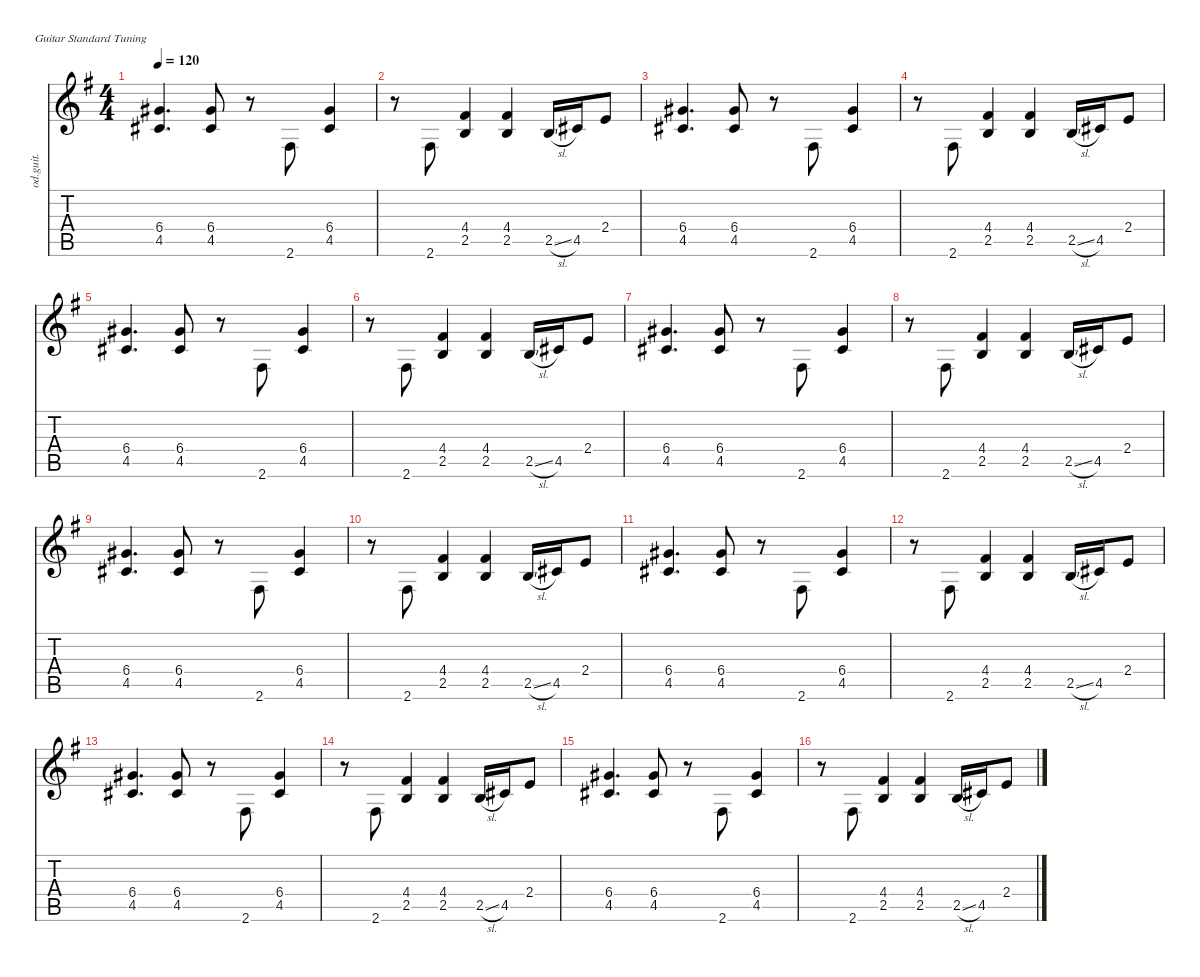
\defaultSystemsLayout 4
\hideDynamics
\bracketExtendMode nobrackets
\track ("Guitar 1 (Tony Iommi)" "od.guit.") {instrument overdrivenguitar}
\staff {score tabs}
\tuning (E4 B3 G3 D3 A2 E2)
\ts (4 4)
\tempo 120
\clef g2
\ks g
(6.4{acc #} 4.5{acc #}).4{d dy f beam Up} (6.4{acc #} 4.5{acc #}).8{beam Up} r.8{beam Down} 2.6{acc #}.8{beam Up} (6.4{acc #} 4.5{acc #}).4{beam Up} |
r.8{beam Down} 2.6{acc #}.8{beam Up} (4.4{acc #} 2.5{acc forcenatural}).4{beam Up} (4.4{acc #} 2.5{acc forcenatural}).4{beam Up} 2.5{sl acc forcenatural}.16{beam Up} 4.5{acc #}.16{beam Up} 2.4{acc forcenatural}.8{beam Up} |
(6.4{acc #} 4.5{acc #}).4{d beam Up} (6.4{acc #} 4.5{acc #}).8{beam Up} r.8{beam Down} 2.6{acc #}.8{beam Up} (6.4{acc #} 4.5{acc #}).4{beam Up} |
r.8{beam Down} 2.6{acc #}.8{beam Up} (4.4{acc #} 2.5{acc forcenatural}).4{beam Up} (4.4{acc #} 2.5{acc forcenatural}).4{beam Up} 2.5{sl acc forcenatural}.16{beam Up} 4.5{acc #}.16{beam Up} 2.4{acc forcenatural}.8{beam Up} |
(6.4{acc #} 4.5{acc #}).4{d beam Up} (6.4{acc #} 4.5{acc #}).8{beam Up} r.8{beam Down} 2.6{acc #}.8{beam Up} (6.4{acc #} 4.5{acc #}).4{beam Up} |
r.8{beam Down} 2.6{acc #}.8{beam Up} (4.4{acc #} 2.5{acc forcenatural}).4{beam Up} (4.4{acc #} 2.5{acc forcenatural}).4{beam Up} 2.5{sl acc forcenatural}.16{beam Up} 4.5{acc #}.16{beam Up} 2.4{acc forcenatural}.8{beam Up} |
(6.4{acc #} 4.5{acc #}).4{d beam Up} (6.4{acc #} 4.5{acc #}).8{beam Up} r.8{beam Down} 2.6{acc #}.8{beam Up} (6.4{acc #} 4.5{acc #}).4{beam Up} |
r.8{beam Down} 2.6{acc #}.8{beam Up} (4.4{acc #} 2.5{acc forcenatural}).4{beam Up} (4.4{acc #} 2.5{acc forcenatural}).4{beam Up} 2.5{sl acc forcenatural}.16{beam Up} 4.5{acc #}.16{beam Up} 2.4{acc forcenatural}.8{beam Up} |
(6.4{acc #} 4.5{acc #}).4{d beam Up} (6.4{acc #} 4.5{acc #}).8{beam Up} r.8{beam Down} 2.6{acc #}.8{beam Up} (6.4{acc #} 4.5{acc #}).4{beam Up} |
r.8{beam Down} 2.6{acc #}.8{beam Up} (4.4{acc #} 2.5{acc forcenatural}).4{beam Up} (4.4{acc #} 2.5{acc forcenatural}).4{beam Up} 2.5{sl acc forcenatural}.16{beam Up} 4.5{acc #}.16{beam Up} 2.4{acc forcenatural}.8{beam Up} |
(6.4{acc #} 4.5{acc #}).4{d beam Up} (6.4{acc #} 4.5{acc #}).8{beam Up} r.8{beam Down} 2.6{acc #}.8{beam Up} (6.4{acc #} 4.5{acc #}).4{beam Up} |
r.8{beam Down} 2.6{acc #}.8{beam Up} (4.4{acc #} 2.5{acc forcenatural}).4{beam Up} (4.4{acc #} 2.5{acc forcenatural}).4{beam Up} 2.5{sl acc forcenatural}.16{beam Up} 4.5{acc #}.16{beam Up} 2.4{acc forcenatural}.8{beam Up} |
(6.4{acc #} 4.5{acc #}).4{d beam Up} (6.4{acc #} 4.5{acc #}).8{beam Up} r.8{beam Down} 2.6{acc #}.8{beam Up} (6.4{acc #} 4.5{acc #}).4{beam Up} |
r.8{beam Down} 2.6{acc #}.8{beam Up} (4.4{acc #} 2.5{acc forcenatural}).4{beam Up} (4.4{acc #} 2.5{acc forcenatural}).4{beam Up} 2.5{sl acc forcenatural}.16{beam Up} 4.5{acc #}.16{beam Up} 2.4{acc forcenatural}.8{beam Up} |
(6.4{acc #} 4.5{acc #}).4{d beam Up} (6.4{acc #} 4.5{acc #}).8{beam Up} r.8{beam Down} 2.6{acc #}.8{beam Up} (6.4{acc #} 4.5{acc #}).4{beam Up} |
r.8{beam Down} 2.6{acc #}.8{beam Up} (4.4{acc #} 2.5{acc forcenatural}).4{beam Up} (4.4{acc #} 2.5{acc forcenatural}).4{beam Up} 2.5{sl acc forcenatural}.16{beam Up} 4.5{acc #}.16{beam Up} 2.4{acc forcenatural}.8{beam Up}
